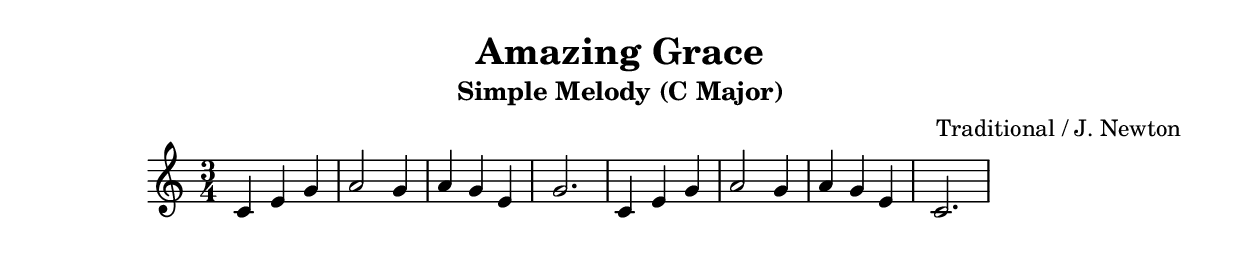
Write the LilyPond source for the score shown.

% Amazing Grace - Simple melody in C major
\version "2.24.0"
\header {
  title = "Amazing Grace"
  subtitle = "Simple Melody (C Major)"
  composer = "Traditional / J. Newton"
}

melody = \relative c' {
  \key c \major
  \time 3/4
  c4 e g | a2 g4 | a g e | g2. |
  c,4 e g | a2 g4 | a g e | c2. |
}

\score {
  \new Staff { \clef treble \melody }
  \layout { }
  \midi { }
}

